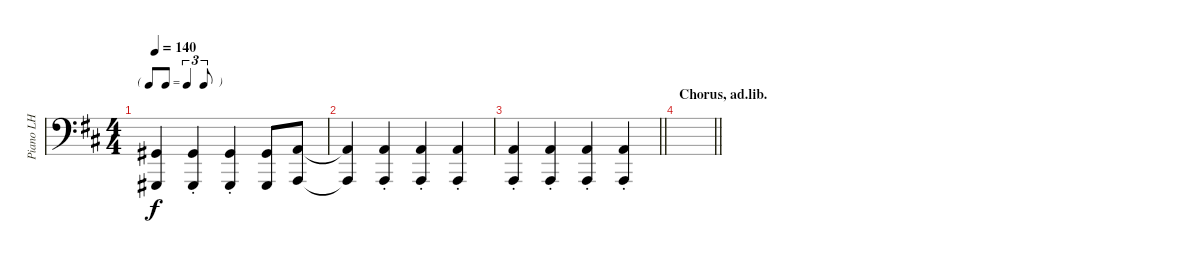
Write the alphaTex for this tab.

\track ("Piano LH" "Piano LH") {instrument brightacousticpiano}
\staff {score}
\tuning (G2 D2 A1 E1) {hide}
\ts (4 4)
\tf triplet8th
\tempo 140
\clef f4
\ks d
(6.2{t} 4.4{t}).4{dy f} (6.2{st} 4.4{st}).4 (6.2{st} 4.4{st}).4 (6.2 4.4).8 (7.2 5.4).8 |
(7.2{t} 5.4{t}).4 (7.2{st} 5.4{st}).4 (7.2{st} 5.4{st}).4 (7.2{st} 5.4{st}).4 |
\barLineRight lightlight
(7.2{st} 5.4{st}).4 (7.2{st} 5.4{st}).4 (7.2{st} 5.4{st}).4 (7.2{st} 5.4{st}).4 |
\section ("" "Chorus, ad.lib.")
\barLineRight lightlight
